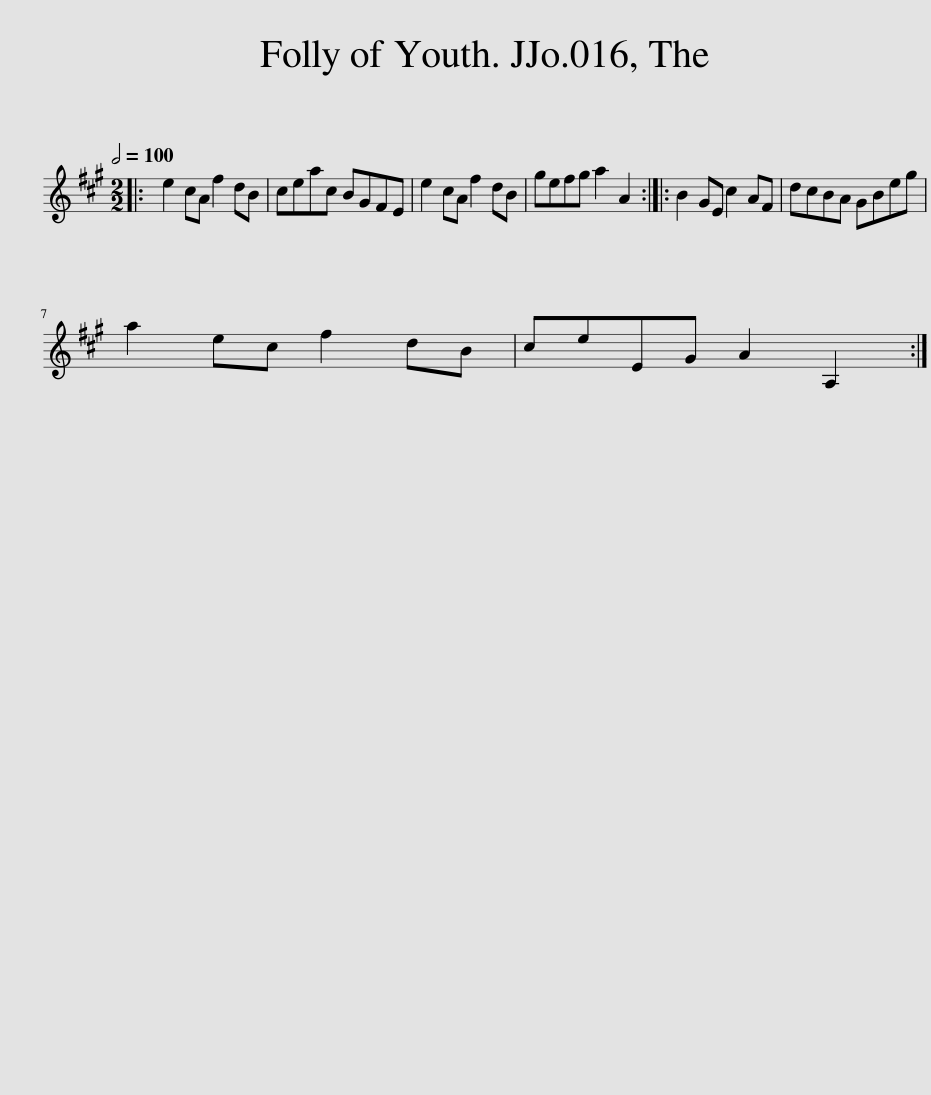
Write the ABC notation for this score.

X:1
L:1/8
Q:1/2=100
M:2/2
I:linebreak $
K:A
V:1 treble
V:1
|: e2 cA f2 dB | ceac BGFE | e2 cA f2 dB | gefg a2 A2 :: B2 GE c2 AF | %5
 dcBA GBeg |$ a2 ec f2 dB | ceEG A2 A,2 :| %8
